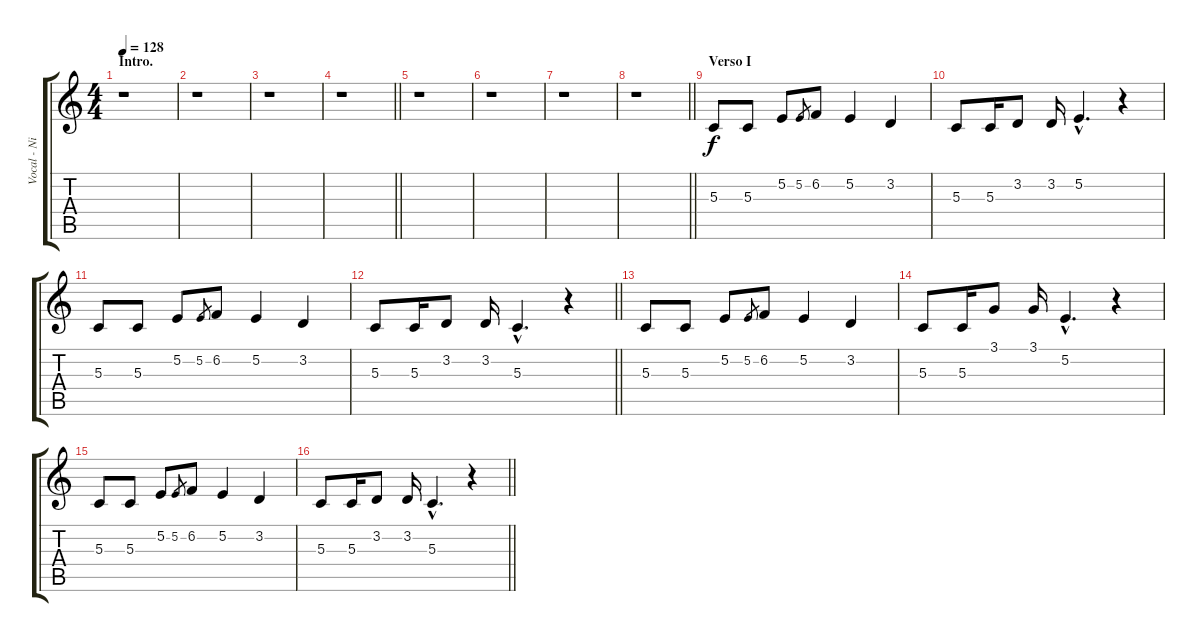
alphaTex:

\track ("Vocal - Nikola " "Vocal - Ni") {instrument flute}
\staff {score tabs}
\tuning (E4 B3 G3 D3 A2 E2) {hide}
\ts (4 4)
\section ("" "Intro.")
\tempo 128
\clef g2
\ks c
r.1{dy f instrument flute} |
r.1 |
r.1 |
\barLineRight lightlight
r.1 |
r.1 |
r.1 |
r.1 |
\barLineRight lightlight
r.1 |
\section ("" "Verso I")
5.3.8 5.3.8 5.2.8 5.2.8{gr} 6.2.8 5.2.4 3.2.4 |
5.3.8 5.3.16 3.2.8 3.2.16 5.2{hac}.4{d} r.4 |
5.3.8 5.3.8 5.2.8 5.2.8{gr} 6.2.8 5.2.4 3.2.4 |
\barLineRight lightlight
5.3.8 5.3.16 3.2.8 3.2.16 5.3{hac}.4{d} r.4 |
5.3.8 5.3.8 5.2.8 5.2.8{gr} 6.2.8 5.2.4 3.2.4 |
5.3.8 5.3.16 3.1.8 3.1.16 5.2{hac}.4{d} r.4 |
5.3.8 5.3.8 5.2.8 5.2.8{gr} 6.2.8 5.2.4 3.2.4 |
\barLineRight lightlight
5.3.8 5.3.16 3.2.8 3.2.16 5.3{hac}.4{d} r.4
